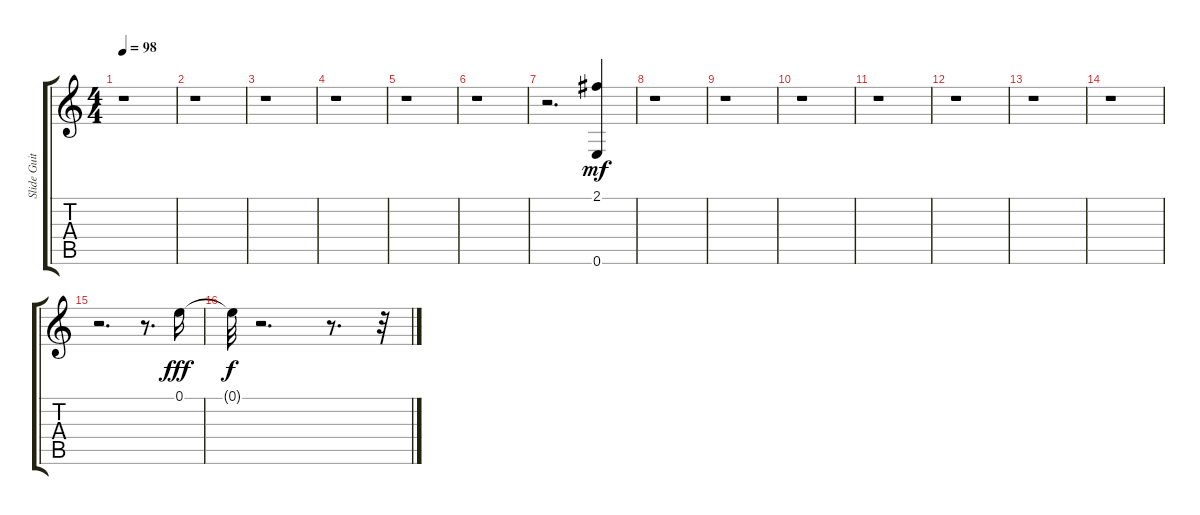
\track ("Slide Guitar (right)" "Slide Guit") {instrument distortionguitar}
\staff {score tabs}
\tuning (E4 B3 G3 D3 A2 E2) {hide}
\ts (4 4)
\tempo 98
\clef g2
\ks c
r.1{dy f} |
r.1 |
r.1 |
r.1 |
r.1 |
r.1 |
r.2{d} (2.1 0.6).4{dy mf} |
r.1 |
r.1 |
r.1 |
r.1 |
r.1 |
r.1 |
r.1 |
r.2{d} r.8{d} 0.1.16{dy fff volume 11 balance 12} |
0.1{t}.32{dy f} r.2{d} r.8{d} r.32
